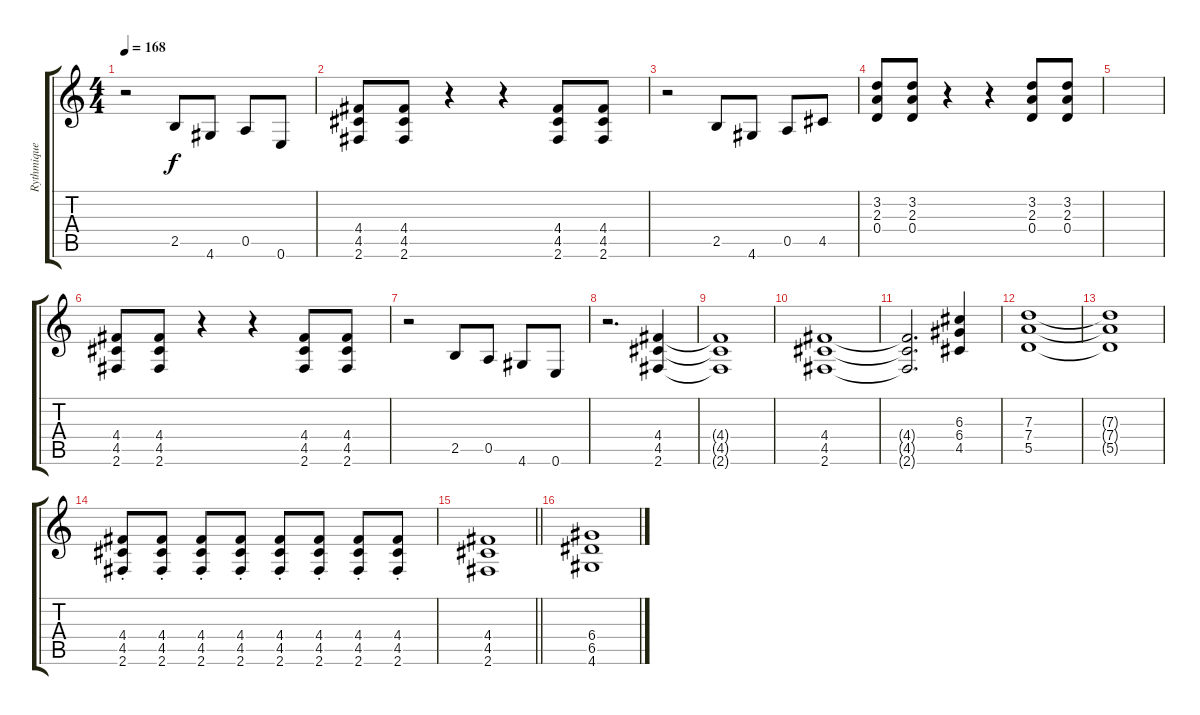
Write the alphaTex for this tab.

\track ("Rythmique" "Rythmique") {instrument overdrivenguitar}
\staff {score tabs}
\tuning (E4 B3 G3 D3 A2 E2) {hide}
\ts (4 4)
\tempo 168
\clef g2
\ks c
r.2{dy f} 2.5.8 4.6.8 0.5.8 0.6.8 |
(4.4 4.5 2.6).8 (4.4 4.5 2.6).8 r.4 r.4 (4.4 4.5 2.6).8 (4.4 4.5 2.6).8 |
r.2 2.5.8 4.6.8 0.5.8 4.5.8 |
(3.2 2.3 0.4).8 (3.2 2.3 0.4).8 r.4 r.4 (3.2 2.3 0.4).8 (3.2 2.3 0.4).8 |
|
(4.4 4.5 2.6).8 (4.4 4.5 2.6).8 r.4 r.4 (4.4 4.5 2.6).8 (4.4 4.5 2.6).8 |
r.2 2.5.8 0.5.8 4.6.8 0.6.8 |
r.2{d} (4.4 4.5 2.6).4 |
(4.4{t} 4.5{t} 2.6{t}).1 |
(4.4 4.5 2.6).1 |
(4.4{t} 4.5{t} 2.6{t}).2{d} (6.3 6.4 4.5).4 |
(7.3 7.4 5.5).1 |
(7.3{t} 7.4{t} 5.5{t}).1 |
(4.4{st} 4.5{st} 2.6{st}).8 (4.4{st} 4.5{st} 2.6{st}).8 (4.4{st} 4.5{st} 2.6{st}).8 (4.4{st} 4.5{st} 2.6{st}).8 (4.4{st} 4.5{st} 2.6{st}).8 (4.4{st} 4.5{st} 2.6{st}).8 (4.4{st} 4.5{st} 2.6{st}).8 (4.4{st} 4.5{st} 2.6{st}).8 |
\barLineRight lightlight
(4.4 4.5 2.6).1 |
(6.4 6.5 4.6).1
